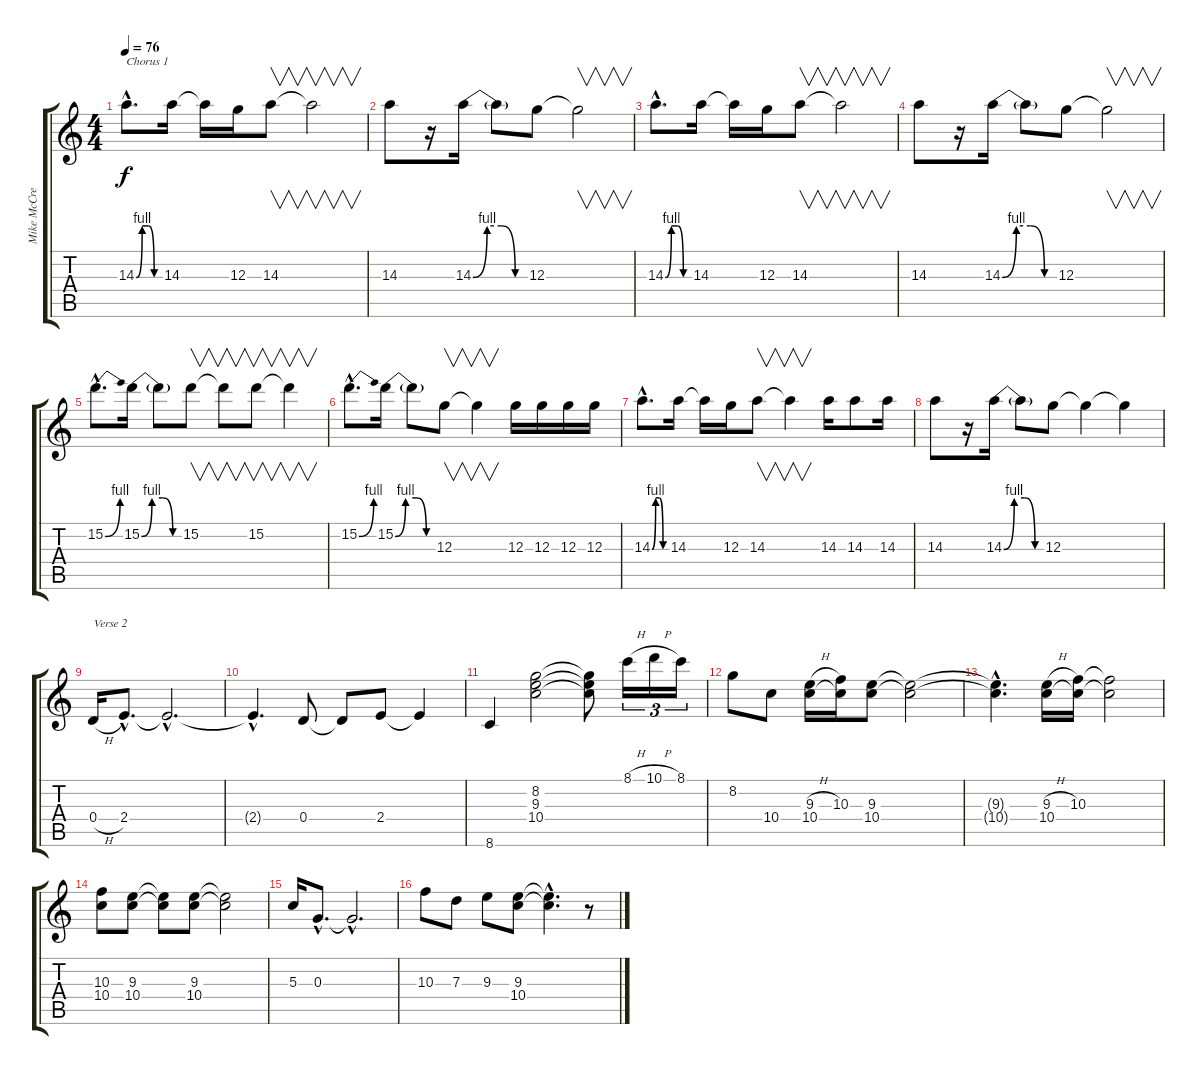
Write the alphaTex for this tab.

\track ("Mike McCready" "Mike McCre") {instrument distortionguitar}
\staff {score tabs}
\tuning (E4 B3 G3 D3 A2 E2) {hide}
\ts (4 4)
\tempo 76
\clef g2
\ks c
14.3{be (custom 0 0 15 4 30 4 45 0 60 0) hac}.8{d txt "Chorus 1" dy f} 14.3.16 14.3{t}.16 12.3.16 14.3.8{v} 14.3{t}.2{v} |
14.3.8 r.16 14.3{be (custom 0 0 15 4 30 4 45 0 60 0)}.16 14.3{t}.8 12.3.8 12.3{t}.2{v} |
14.3{be (custom 0 0 15 4 30 4 45 0 60 0) hac}.8{d} 14.3.16 14.3{t}.16 12.3.16 14.3.8{v} 14.3{t}.2{v} |
14.3.8 r.16 14.3{be (custom 0 0 15 4 30 4 45 0 60 0)}.16 14.3{t}.8 12.3.8 12.3{t}.2{v} |
15.2{be (bend 0 0 60 4) hac}.8{d} 15.2{be (custom 0 0 15 4 30 4 45 0 60 0)}.16 15.2{t}.8 15.2.8{v} 15.2{t}.8{v} 15.2.8{v} 15.2{t}.4{v} |
15.2{be (bend 0 0 60 4) hac}.8{d} 15.2{be (custom 0 0 15 4 30 4 45 0 60 0)}.16 15.2{t}.8 12.3.8{v} 12.3{t}.4{v} 12.3.16 12.3.16 12.3.16 12.3.16 |
14.3{be (custom 0 0 15 4 30 4 45 0 60 0) hac}.8{d} 14.3.16 14.3{t}.16 12.3.16 14.3.8{v} 14.3{t}.4{v} 14.3.16 14.3.8 14.3.16 |
14.3.8 r.16 14.3{be (custom 0 0 15 4 30 4 45 0 60 0)}.16 14.3{t}.8 12.3.8 12.3{t}.4 12.3{t}.4 |
0.4{h}.16{txt "Verse 2"} 2.4{hac}.8{d} 2.4{hac t}.2{d} |
2.4{hac t}.4{d} 0.4.8 0.4{t}.8 2.4.8 2.4{t}.4 |
8.6.4 (8.2 9.3 10.4).2 (8.2{t} 9.3{t} 10.4{t}).8 8.1{h}.16{tu (3 2)} 10.1{h}.16{tu (3 2)} 8.1.16{tu (3 2)} |
8.2.8 10.4.8 (9.3{h} 10.4).16 (10.3 10.4{t}).16 (9.3 10.4).8 (9.3{t} 10.4{t}).2 |
(9.3{hac t} 10.4{hac t}).4{d} (9.3{h} 10.4).16 (10.3 10.4{t}).16 (10.3{t} 10.4{t}).2 |
(10.3 10.4).8 (9.3 10.4).8 (9.3{t} 10.4{t}).8 (9.3 10.4).8 (9.3{t} 10.4{t}).2 |
5.3.16 0.3{hac}.8{d} 0.3{hac t}.2{d} |
10.3.8 7.3.8 9.3.8 (9.3 10.4).8 (9.3{hac t} 10.4{hac t}).4{d} r.8
